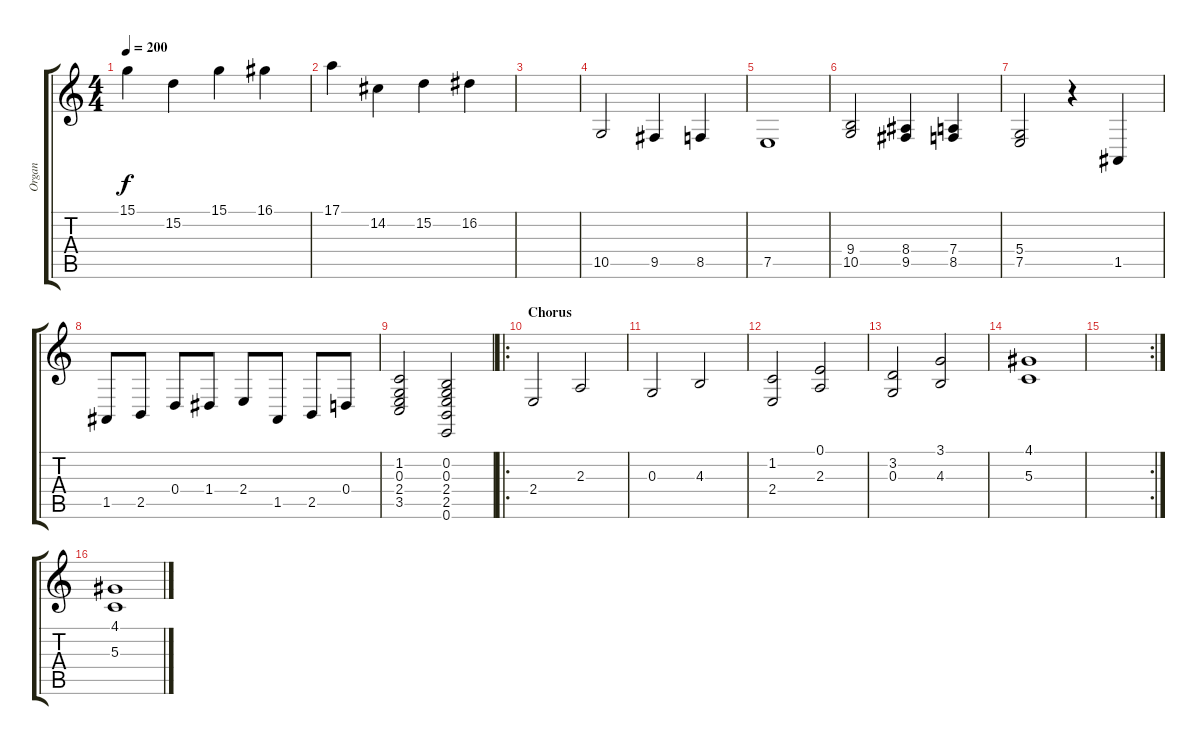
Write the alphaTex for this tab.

\track ("Organ" "Organ") {instrument rockorgan}
\staff {score tabs}
\tuning (E4 B3 G3 D3 A2 E2) {hide}
\ts (4 4)
\tempo 200
\clef g2
\ks c
15.1.4{dy f} 15.2.4 15.1.4 16.1.4 |
17.1.4 14.2.4 15.2.4 16.2.4 |
|
10.5.2 9.5.4 8.5.4 |
7.5.1 |
(9.4 10.5).2 (8.4 9.5).4 (7.4 8.5).4 |
(5.4 7.5).2 r.4 1.5.4 |
1.5.8 2.5.8 0.4.8 1.4.8 2.4.8 1.5.8 2.5.8 0.4.8 |
(1.2 0.3 2.4 3.5).2 (0.2 0.3 2.4 2.5 0.6).2 |
\ro
\section ("" "Chorus")
2.4.2 2.3.2 |
0.3.2 4.3.2 |
(1.2 2.4).2 (0.1 2.3).2 |
(3.2 0.3).2 (3.1 4.3).2 |
(4.1 5.3).1 |
\rc 2
|
(4.1 5.3).1
